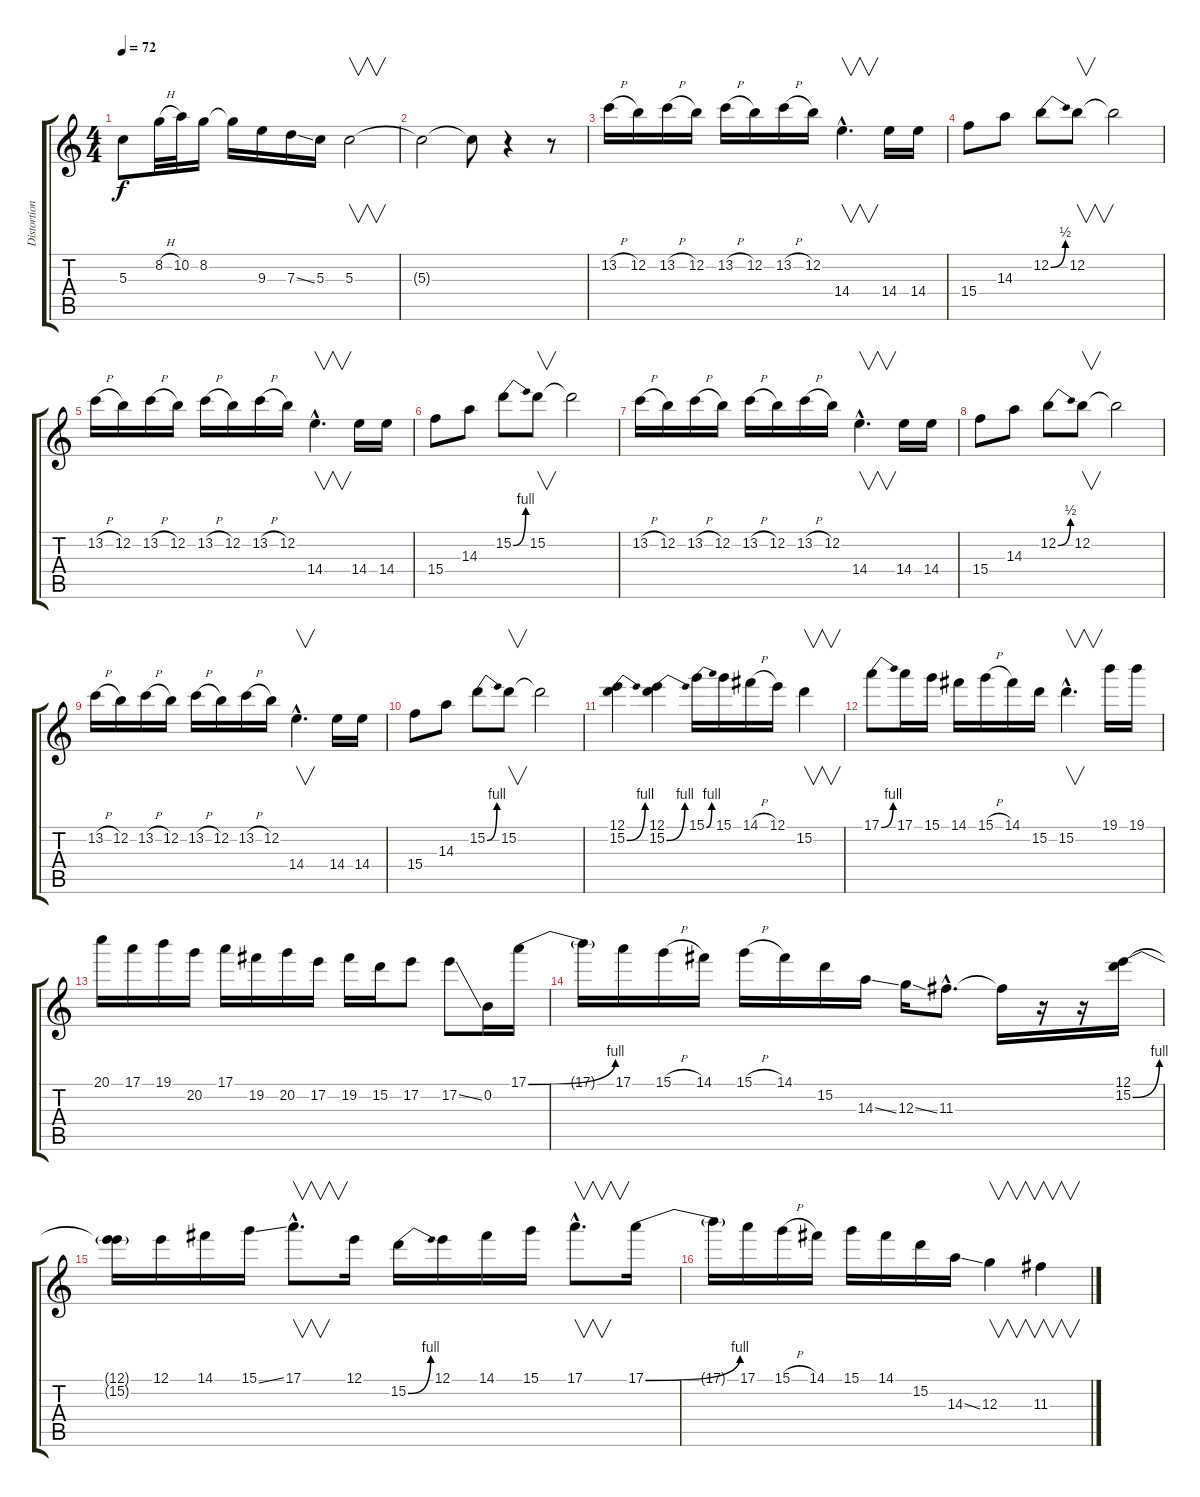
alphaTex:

\track ("Distortion Guitar" "Distortion") {instrument distortionguitar}
\staff {score tabs}
\tuning (E4 B3 G3 D3 A2 E2) {hide}
\ts (4 4)
\tempo 72
\clef g2
\ks c
5.3{t}.8{dy f} 8.2{h}.32 10.2.32 8.2.16 8.2{t}.16 9.3.16 7.3{ss}.16 5.3.16 5.3.2{v} |
5.3{t}.2 5.3{t}.8 r.4 r.8 |
13.2{h}.16 12.2.16 13.2{h}.16 12.2.16 13.2{h}.16 12.2.16 13.2{h}.16 12.2.16 14.4{hac}.4{v d} 14.4.16 14.4.16 |
15.4.8 14.3.8 12.2{be (bend 0 0 60 2)}.8 12.2.8{v} 12.2{t}.2 |
13.2{h}.16 12.2.16 13.2{h}.16 12.2.16 13.2{h}.16 12.2.16 13.2{h}.16 12.2.16 14.4{hac}.4{v d} 14.4.16 14.4.16 |
15.4.8 14.3.8 15.2{be (bend 0 0 60 4)}.8 15.2.8{v} 15.2{t}.2 |
13.2{h}.16 12.2.16 13.2{h}.16 12.2.16 13.2{h}.16 12.2.16 13.2{h}.16 12.2.16 14.4{hac}.4{v d} 14.4.16 14.4.16 |
15.4.8 14.3.8 12.2{be (bend 0 0 60 2)}.8 12.2.8{v} 12.2{t}.2 |
13.2{h}.16 12.2.16 13.2{h}.16 12.2.16 13.2{h}.16 12.2.16 13.2{h}.16 12.2.16 14.4{hac}.4{v d} 14.4.16 14.4.16 |
15.4.8 14.3.8 15.2{be (bend 0 0 60 4)}.8 15.2.8{v} 15.2{t}.2 |
(12.1 15.2{be (bend 0 0 60 4)}).4 (12.1 15.2{be (bend 0 0 60 4)}).4 15.1{be (bend 0 0 60 4)}.16 15.1.16 14.1{h}.16 12.1.16 15.2.4{v} |
17.1{be (bend 0 0 60 4)}.8 17.1.16 15.1.16 14.1.16 15.1{h}.16 14.1.16 15.2.16 15.2{hac}.4{v d} 19.1.16 19.1.16 |
20.1.16 17.1.16 19.1.16 20.2.16 17.1.16 19.2.16 20.2.16 17.2.16 19.2.16 15.2.16 17.2.8 17.2{ss}.8 0.2.16 17.1{be (bend 0 0 60 4)}.16 |
17.1{t}.16 17.1.16 15.1{h}.16 14.1.16 15.1{h}.16 14.1.16 15.2.16 14.3{ss}.16 12.3{ss}.16 11.3{hac}.8{d} 11.3{t}.16 r.16 r.16 (12.1 15.2{be (bend 0 0 60 4)}).16 |
(12.1{t} 15.2{t}).16 12.1.16 14.1.16 15.1{ss}.16 17.1{hac}.8{v d} 12.1.16 15.2{be (bend 0 0 60 4)}.16 12.1.16 14.1.16 15.1.16 17.1{hac}.8{v d} 17.1{be (bend 0 0 60 4)}.16 |
17.1{t}.16 17.1.16 15.1{h}.16 14.1.16 15.1.16 14.1.16 15.2.16 14.3{ss}.16 12.3.4{v} 11.3.4{v}
